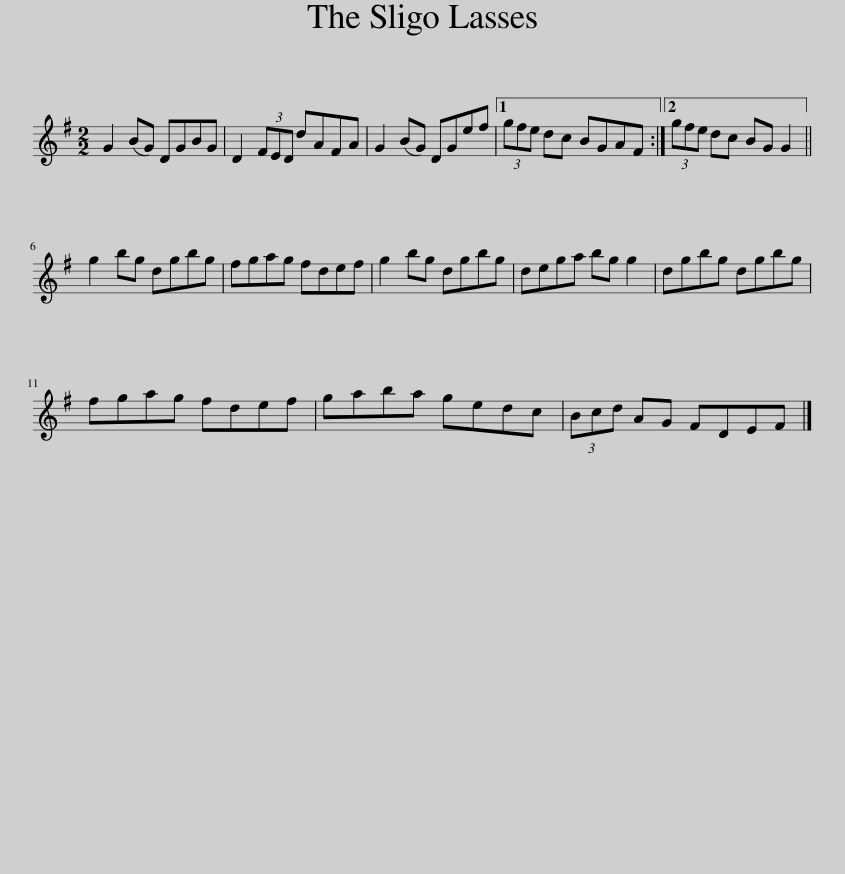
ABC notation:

X:1
L:1/8
M:2/2
I:linebreak $
K:G
V:1 treble
V:1
 G2 (BG) DGBG | D2 (3FED dAFA | G2 (BG) DGef |1 (3gfe dc BGAF :|2 (3gfe dc BG G2 ||$ %5
 g2 bg dgbg | fgag fdef | g2 bg dgbg | dega bg g2 | dgbg dgbg |$ %10
 fgag fdef | gaba gedc | (3Bcd AG FDEF |] %13
